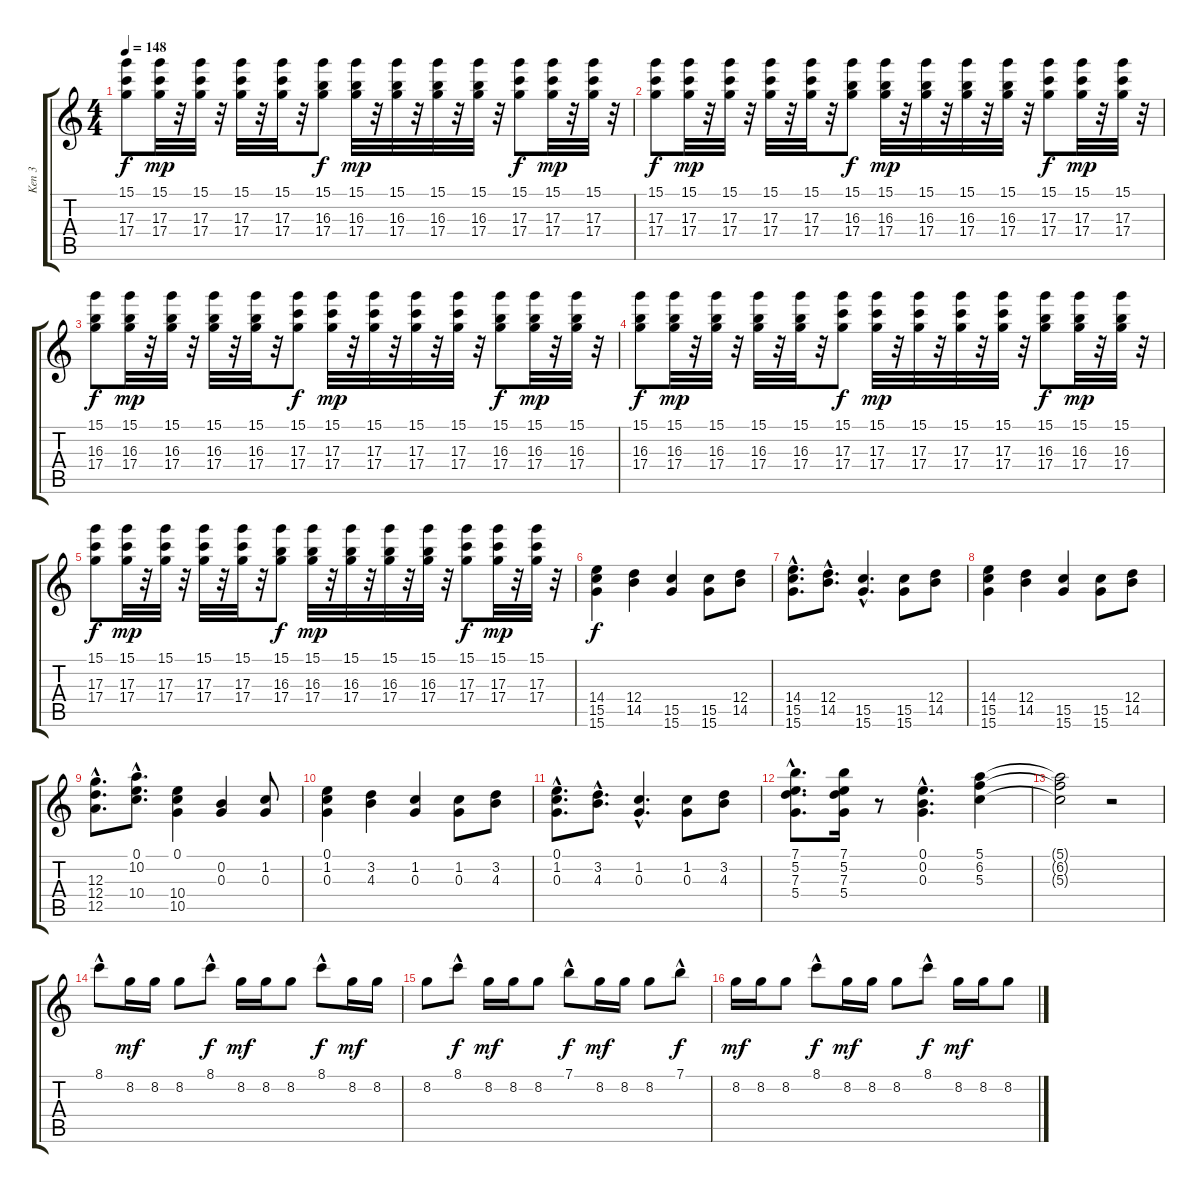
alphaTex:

\track ("Ken 3" "Ken 3") {instrument distortionguitar}
\staff {score tabs}
\tuning (E4 B3 G3 D3 A2 E2) {hide}
\ts (4 4)
\tempo 148
\clef g2
\ks c
(15.1 17.3 17.4).8{dy f} (15.1 17.3 17.4).32{dy mp} r.32 (15.1 17.3 17.4).32 r.32 (15.1 17.3 17.4).32 r.32 (15.1 17.3 17.4).32 r.32 (15.1 16.3 17.4).8{dy f} (15.1 16.3 17.4).32{dy mp} r.32 (15.1 16.3 17.4).32 r.32 (15.1 16.3 17.4).32 r.32 (15.1 16.3 17.4).32 r.32 (15.1 17.3 17.4).8{dy f} (15.1 17.3 17.4).32{dy mp} r.32 (15.1 17.3 17.4).32 r.32 |
(15.1 17.3 17.4).8{dy f} (15.1 17.3 17.4).32{dy mp} r.32 (15.1 17.3 17.4).32 r.32 (15.1 17.3 17.4).32 r.32 (15.1 17.3 17.4).32 r.32 (15.1 16.3 17.4).8{dy f} (15.1 16.3 17.4).32{dy mp} r.32 (15.1 16.3 17.4).32 r.32 (15.1 16.3 17.4).32 r.32 (15.1 16.3 17.4).32 r.32 (15.1 17.3 17.4).8{dy f} (15.1 17.3 17.4).32{dy mp} r.32 (15.1 17.3 17.4).32 r.32 |
(15.1 16.3 17.4).8{dy f} (15.1 16.3 17.4).32{dy mp} r.32 (15.1 16.3 17.4).32 r.32 (15.1 16.3 17.4).32 r.32 (15.1 16.3 17.4).32 r.32 (15.1 17.3 17.4).8{dy f} (15.1 17.3 17.4).32{dy mp} r.32 (15.1 17.3 17.4).32 r.32 (15.1 17.3 17.4).32 r.32 (15.1 17.3 17.4).32 r.32 (15.1 16.3 17.4).8{dy f} (15.1 16.3 17.4).32{dy mp} r.32 (15.1 16.3 17.4).32 r.32 |
(15.1 16.3 17.4).8{dy f} (15.1 16.3 17.4).32{dy mp} r.32 (15.1 16.3 17.4).32 r.32 (15.1 16.3 17.4).32 r.32 (15.1 16.3 17.4).32 r.32 (15.1 17.3 17.4).8{dy f} (15.1 17.3 17.4).32{dy mp} r.32 (15.1 17.3 17.4).32 r.32 (15.1 17.3 17.4).32 r.32 (15.1 17.3 17.4).32 r.32 (15.1 16.3 17.4).8{dy f} (15.1 16.3 17.4).32{dy mp} r.32 (15.1 16.3 17.4).32 r.32 |
(15.1 17.3 17.4).8{dy f} (15.1 17.3 17.4).32{dy mp} r.32 (15.1 17.3 17.4).32 r.32 (15.1 17.3 17.4).32 r.32 (15.1 17.3 17.4).32 r.32 (15.1 16.3 17.4).8{dy f} (15.1 16.3 17.4).32{dy mp} r.32 (15.1 16.3 17.4).32 r.32 (15.1 16.3 17.4).32 r.32 (15.1 16.3 17.4).32 r.32 (15.1 17.3 17.4).8{dy f} (15.1 17.3 17.4).32{dy mp} r.32 (15.1 17.3 17.4).32 r.32 |
(14.4 15.5 15.6).4{dy f} (12.4 14.5).4 (15.5 15.6).4 (15.5 15.6).8 (12.4 14.5).8 |
(14.4{hac} 15.5{hac} 15.6{hac}).8{d} (12.4{hac} 14.5{hac}).8{d} (15.5{hac} 15.6{hac}).4{d} (15.5 15.6).8 (12.4 14.5).8 |
(14.4 15.5 15.6).4 (12.4 14.5).4 (15.5 15.6).4 (15.5 15.6).8 (12.4 14.5).8 |
(12.3{hac} 12.4{hac} 12.5{hac}).8{d} (0.1{hac} 10.2{hac} 10.4{hac}).8{d} (0.1 10.4 10.5).4 (0.2 0.3).4 (1.2 0.3).8 |
(0.1 1.2 0.3).4 (3.2 4.3).4 (1.2 0.3).4 (1.2 0.3).8 (3.2 4.3).8 |
(0.1{hac} 1.2{hac} 0.3{hac}).8{d} (3.2{hac} 4.3{hac}).8{d} (1.2{hac} 0.3{hac}).4{d} (1.2 0.3).8 (3.2 4.3).8 |
(7.1{hac} 5.2{hac} 7.3{hac} 5.4{hac}).8{d} (7.1 5.2 7.3 5.4).16 r.8 (0.1{hac} 0.2{hac} 0.3{hac}).4{d} (5.1 6.2 5.3).4 |
(5.1{t} 6.2{t} 5.3{t}).2 r.2 |
8.1{hac}.8 8.2.16{dy mf} 8.2.16 8.2.8 8.1{hac}.8{dy f} 8.2.16{dy mf} 8.2.16 8.2.8 8.1{hac}.8{dy f} 8.2.16{dy mf} 8.2.16 |
8.2.8 8.1{hac}.8{dy f} 8.2.16{dy mf} 8.2.16 8.2.8 7.1{hac}.8{dy f} 8.2.16{dy mf} 8.2.16 8.2.8 7.1{hac}.8{dy f} |
8.2.16{dy mf} 8.2.16 8.2.8 8.1{hac}.8{dy f} 8.2.16{dy mf} 8.2.16 8.2.8 8.1{hac}.8{dy f} 8.2.16{dy mf} 8.2.16 8.2.8
